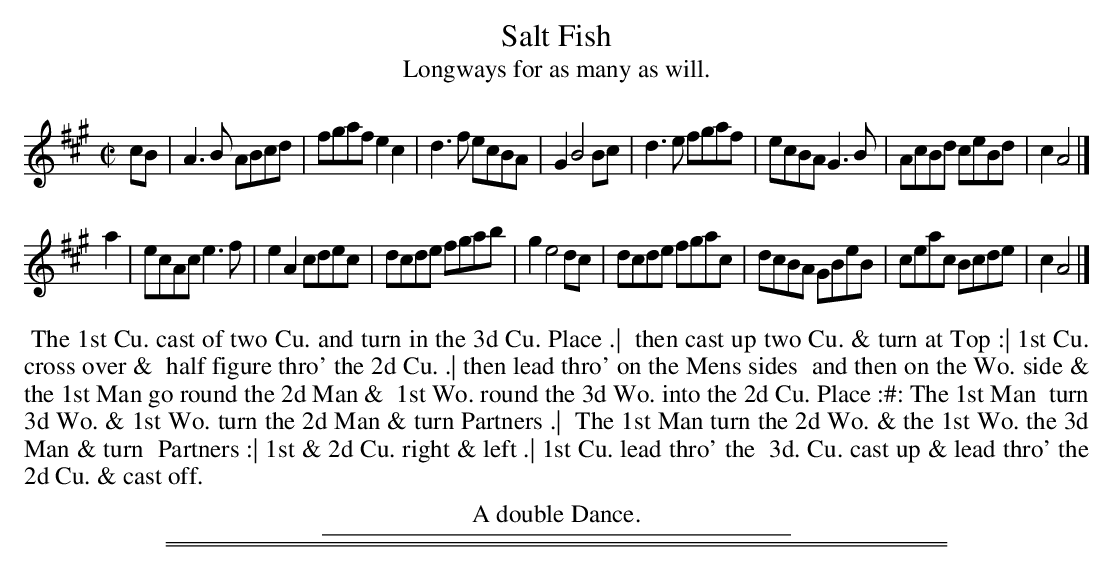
X:1
T: Salt Fish
T: Longways for as many as will.
M: C|
L: 1/8
K: A
cB |\
A3B ABcd | fgaf e2c2 | d3f ecBA | G2 B4 Bc |\
d3e fgaf | ecBA G3B | AcBd ceBd | c2 A4 |]
a2 |\
ecAc e3f | e2A2 cdec | dcde fgab | g2 e4 dc |\
dcde fgac | dcBA GBeB | ceac Bcde | c2 A4 |]
